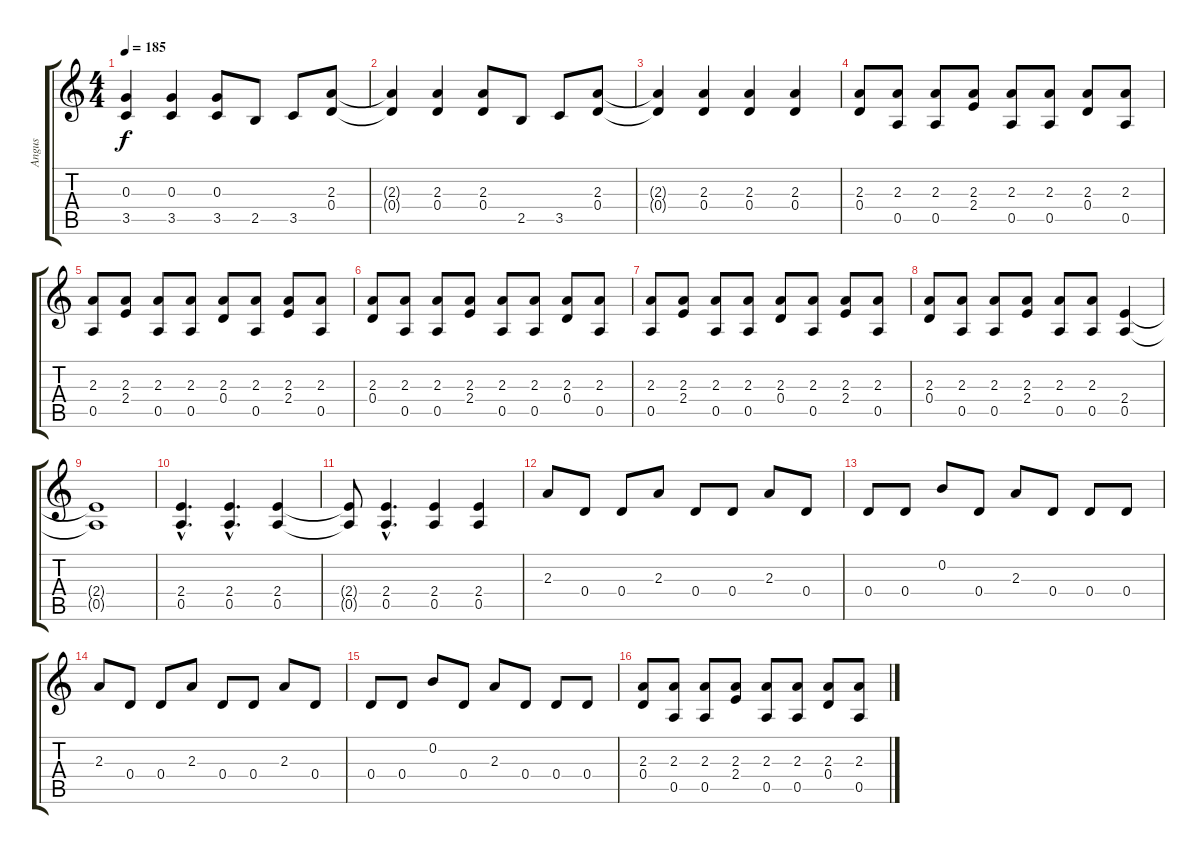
\track ("Angus" "Angus") {instrument distortionguitar}
\staff {score tabs}
\tuning (E4 B3 G3 D3 A2 E2) {hide}
\ts (4 4)
\tempo 185
\clef g2
\ks c
(0.3{t} 3.5{t}).4{dy f} (0.3 3.5).4 (0.3 3.5).8 2.5.8 3.5.8 (2.3 0.4).8 |
(2.3{t} 0.4{t}).4 (2.3 0.4).4 (2.3 0.4).8 2.5.8 3.5.8 (2.3 0.4).8 |
(2.3{t} 0.4{t}).4 (2.3 0.4).4 (2.3 0.4).4 (2.3 0.4).4 |
(2.3 0.4).8 (2.3 0.5).8 (2.3 0.5).8 (2.3 2.4).8 (2.3 0.5).8 (2.3 0.5).8 (2.3 0.4).8 (2.3 0.5).8 |
(2.3 0.5).8 (2.3 2.4).8 (2.3 0.5).8 (2.3 0.5).8 (2.3 0.4).8 (2.3 0.5).8 (2.3 2.4).8 (2.3 0.5).8 |
(2.3 0.4).8 (2.3 0.5).8 (2.3 0.5).8 (2.3 2.4).8 (2.3 0.5).8 (2.3 0.5).8 (2.3 0.4).8 (2.3 0.5).8 |
(2.3 0.5).8 (2.3 2.4).8 (2.3 0.5).8 (2.3 0.5).8 (2.3 0.4).8 (2.3 0.5).8 (2.3 2.4).8 (2.3 0.5).8 |
(2.3 0.4).8 (2.3 0.5).8 (2.3 0.5).8 (2.3 2.4).8 (2.3 0.5).8 (2.3 0.5).8 (2.4 0.5).4 |
(2.4{t} 0.5{t}).1 |
(2.4{hac} 0.5{hac}).4{d} (2.4{hac} 0.5{hac}).4{d} (2.4 0.5).4 |
(2.4{t} 0.5{t}).8 (2.4{hac} 0.5{hac}).4{d} (2.4 0.5).4 (2.4 0.5).4 |
2.3.8 0.4.8 0.4.8 2.3.8 0.4.8 0.4.8 2.3.8 0.4.8 |
0.4.8 0.4.8 0.2.8 0.4.8 2.3.8 0.4.8 0.4.8 0.4.8 |
2.3.8 0.4.8 0.4.8 2.3.8 0.4.8 0.4.8 2.3.8 0.4.8 |
0.4.8 0.4.8 0.2.8 0.4.8 2.3.8 0.4.8 0.4.8 0.4.8 |
(2.3 0.4).8 (2.3 0.5).8 (2.3 0.5).8 (2.3 2.4).8 (2.3 0.5).8 (2.3 0.5).8 (2.3 0.4).8 (2.3 0.5).8
